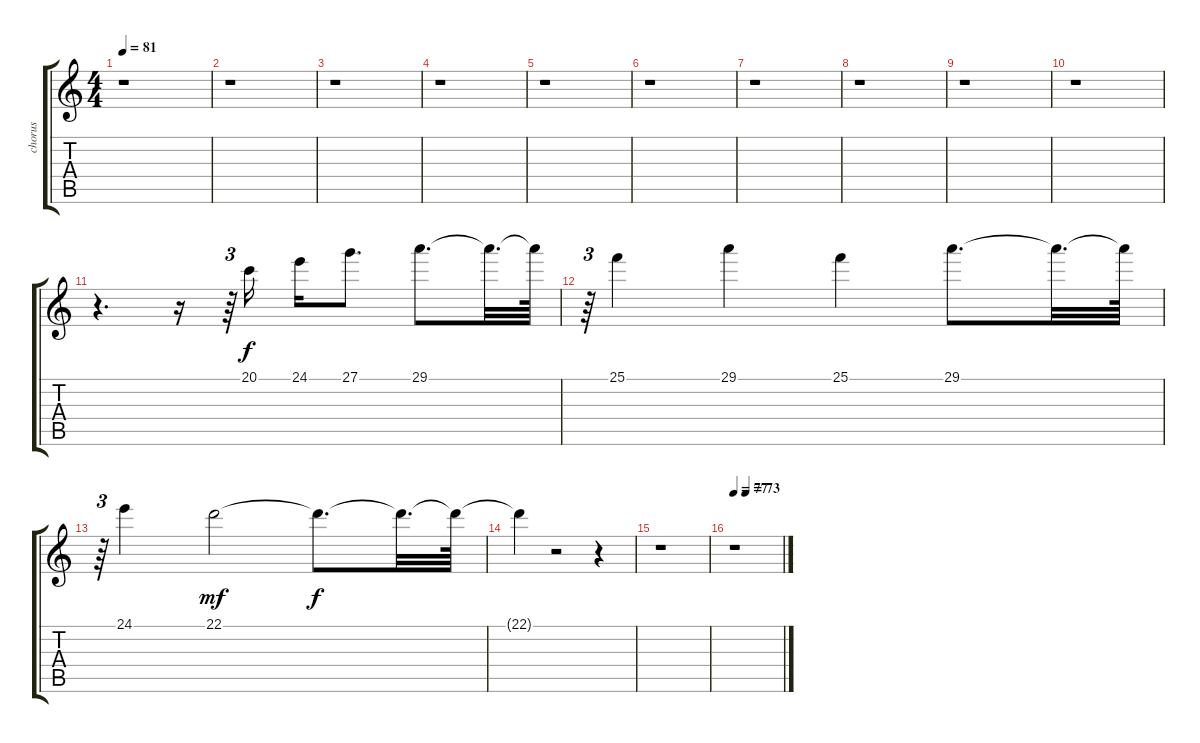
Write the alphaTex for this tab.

\track ("chorus" "chorus") {instrument ocarina}
\staff {score tabs}
\tuning (E4 B3 G3 D3 A2 E2) {hide}
\ts (4 4)
\tempo 81
\clef g2
\ks c
r.1{dy f} |
r.1 |
r.1 |
r.1 |
r.1 |
r.1 |
r.1 |
r.1 |
r.1 |
r.1 |
r.4{d} r.16 r.64{tu (3 2)} 20.1.16{volume 10} 24.1.16 27.1.8{d} 29.1.8{d} 29.1{t}.32{d} 29.1{t}.64 |
r.64{tu (3 2)} 25.1.4 29.1.4 25.1.4 29.1.8{d} 29.1{t}.32{d} 29.1{t}.64 |
r.64{tu (3 2)} 24.1.4 22.1.2{dy mf} 22.1{t}.8{d dy f} 22.1{t}.32{d} 22.1{t}.64 |
22.1{t}.4 r.2 r.4 |
r.1 |
\tempo 77
\tempo (73 0.25)
r.1
